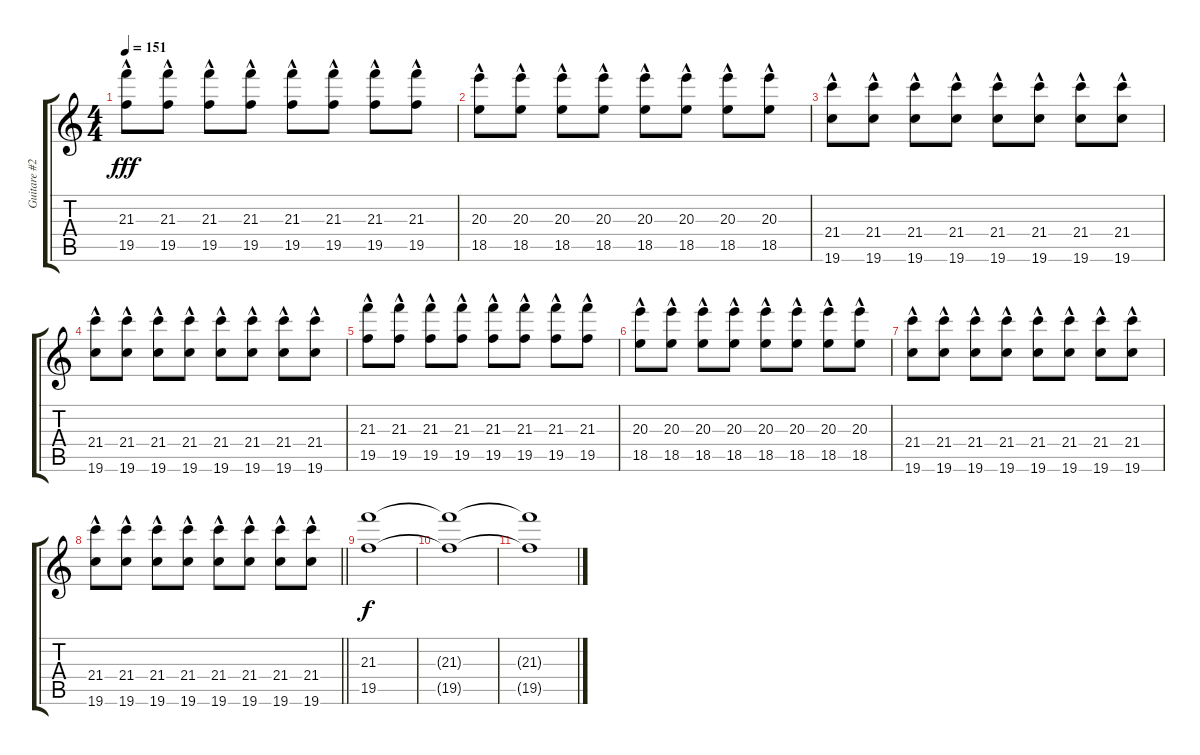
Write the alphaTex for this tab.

\track ("Guitare #2 S.Olsdal" "Guitare #2") {instrument overdrivenguitar}
\staff {score tabs}
\tuning (C4 C4 Ab3 Eb3 Bb2 F2) {hide}
\ts (4 4)
\tempo 151
\clef g2
\ks c
(21.3 19.5{hac}).8{dy fff volume 16 balance 12} (21.3 19.5{hac}).8 (21.3 19.5{hac}).8 (21.3 19.5{hac}).8 (21.3 19.5{hac}).8 (21.3 19.5{hac}).8 (21.3 19.5{hac}).8 (21.3 19.5{hac}).8 |
(20.3 18.5{hac}).8 (20.3 18.5{hac}).8 (20.3 18.5{hac}).8 (20.3 18.5{hac}).8 (20.3 18.5{hac}).8 (20.3 18.5{hac}).8 (20.3 18.5{hac}).8 (20.3 18.5{hac}).8 |
(21.4 19.6{hac}).8 (21.4 19.6{hac}).8 (21.4 19.6{hac}).8 (21.4 19.6{hac}).8 (21.4 19.6{hac}).8 (21.4 19.6{hac}).8 (21.4 19.6{hac}).8 (21.4 19.6{hac}).8 |
(21.4 19.6{hac}).8 (21.4 19.6{hac}).8 (21.4 19.6{hac}).8 (21.4 19.6{hac}).8 (21.4 19.6{hac}).8 (21.4 19.6{hac}).8 (21.4 19.6{hac}).8 (21.4 19.6{hac}).8 |
(21.3 19.5{hac}).8 (21.3 19.5{hac}).8 (21.3 19.5{hac}).8 (21.3 19.5{hac}).8 (21.3 19.5{hac}).8 (21.3 19.5{hac}).8 (21.3 19.5{hac}).8 (21.3 19.5{hac}).8 |
(20.3 18.5{hac}).8 (20.3 18.5{hac}).8 (20.3 18.5{hac}).8 (20.3 18.5{hac}).8 (20.3 18.5{hac}).8 (20.3 18.5{hac}).8 (20.3 18.5{hac}).8 (20.3 18.5{hac}).8 |
(21.4 19.6{hac}).8 (21.4 19.6{hac}).8 (21.4 19.6{hac}).8 (21.4 19.6{hac}).8 (21.4 19.6{hac}).8 (21.4 19.6{hac}).8 (21.4 19.6{hac}).8 (21.4 19.6{hac}).8 |
\barLineRight lightlight
(21.4 19.6{hac}).8 (21.4 19.6{hac}).8 (21.4 19.6{hac}).8 (21.4 19.6{hac}).8 (21.4 19.6{hac}).8 (21.4 19.6{hac}).8 (21.4 19.6{hac}).8 (21.4 19.6{hac}).8 |
(21.3 19.5).1{dy f} |
(21.3{t} 19.5{t}).1 |
(21.3{t} 19.5{t}).1
